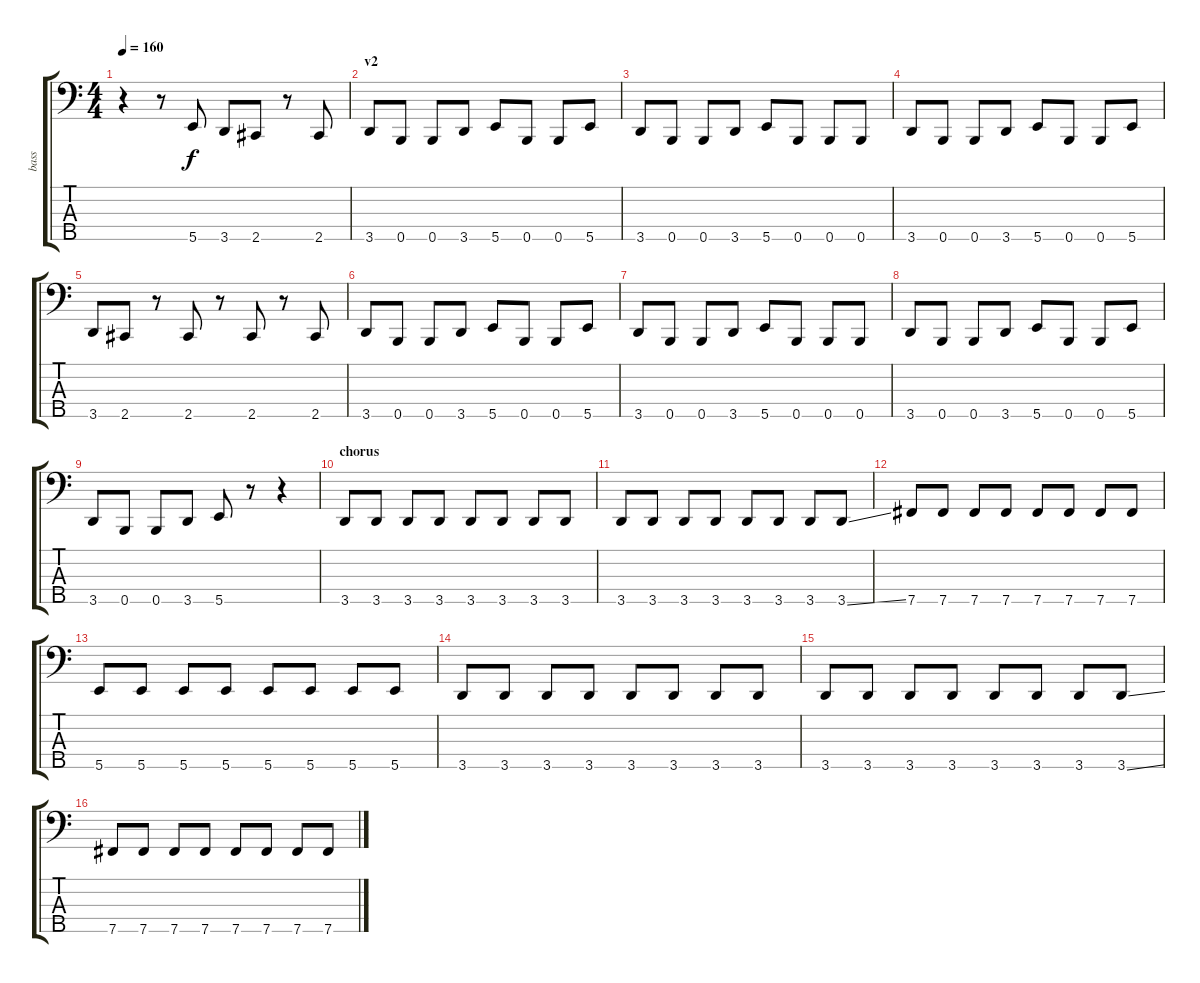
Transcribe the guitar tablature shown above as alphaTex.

\track ("bass" "bass") {instrument electricbassfinger}
\staff {score tabs}
\tuning (Gb2 D2 A1 E1 B0) {hide}
\ts (4 4)
\tempo 160
\clef f4
\ks c
r.4{dy f} r.8 5.5.8 3.5.8 2.5.8 r.8 2.5.8 |
\section ("" "v2")
3.5.8 0.5.8 0.5.8 3.5.8 5.5.8 0.5.8 0.5.8 5.5.8 |
3.5.8 0.5.8 0.5.8 3.5.8 5.5.8 0.5.8 0.5.8 0.5.8 |
3.5.8 0.5.8 0.5.8 3.5.8 5.5.8 0.5.8 0.5.8 5.5.8 |
3.5.8 2.5.8 r.8 2.5.8 r.8 2.5.8 r.8 2.5.8 |
3.5.8 0.5.8 0.5.8 3.5.8 5.5.8 0.5.8 0.5.8 5.5.8 |
3.5.8 0.5.8 0.5.8 3.5.8 5.5.8 0.5.8 0.5.8 0.5.8 |
3.5.8 0.5.8 0.5.8 3.5.8 5.5.8 0.5.8 0.5.8 5.5.8 |
3.5.8 0.5.8 0.5.8 3.5.8 5.5.8 r.8 r.4 |
\section ("" "chorus")
3.5.8 3.5.8 3.5.8 3.5.8 3.5.8 3.5.8 3.5.8 3.5.8 |
3.5.8 3.5.8 3.5.8 3.5.8 3.5.8 3.5.8 3.5.8 3.5{ss}.8 |
7.5.8 7.5.8 7.5.8 7.5.8 7.5.8 7.5.8 7.5.8 7.5.8 |
5.5.8 5.5.8 5.5.8 5.5.8 5.5.8 5.5.8 5.5.8 5.5.8 |
3.5.8 3.5.8 3.5.8 3.5.8 3.5.8 3.5.8 3.5.8 3.5.8 |
3.5.8 3.5.8 3.5.8 3.5.8 3.5.8 3.5.8 3.5.8 3.5{ss}.8 |
7.5.8 7.5.8 7.5.8 7.5.8 7.5.8 7.5.8 7.5.8 7.5.8
